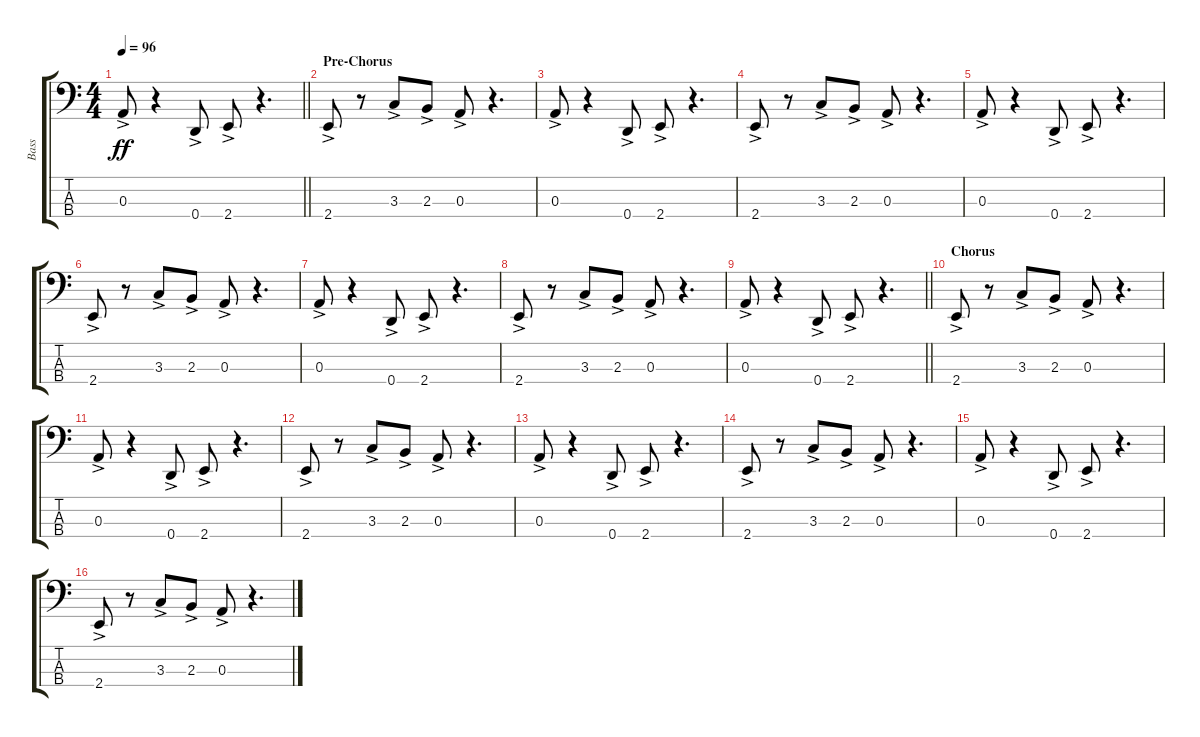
\track ("Bass" "Bass") {instrument electricbasspick}
\staff {score tabs}
\tuning (G2 D2 A1 D1) {hide}
\ts (4 4)
\tempo 96
\clef f4
\barLineRight lightlight
\ks c
0.3{ac}.8{dy ff} r.4 0.4{ac}.8 2.4{ac}.8 r.4{d} |
\section ("" "Pre-Chorus")
2.4{ac}.8 r.8 3.3{ac}.8 2.3{ac}.8 0.3{ac}.8 r.4{d} |
0.3{ac}.8 r.4 0.4{ac}.8 2.4{ac}.8 r.4{d} |
2.4{ac}.8 r.8 3.3{ac}.8 2.3{ac}.8 0.3{ac}.8 r.4{d} |
0.3{ac}.8 r.4 0.4{ac}.8 2.4{ac}.8 r.4{d} |
2.4{ac}.8 r.8 3.3{ac}.8 2.3{ac}.8 0.3{ac}.8 r.4{d} |
0.3{ac}.8 r.4 0.4{ac}.8 2.4{ac}.8 r.4{d} |
2.4{ac}.8 r.8 3.3{ac}.8 2.3{ac}.8 0.3{ac}.8 r.4{d} |
\barLineRight lightlight
0.3{ac}.8 r.4 0.4{ac}.8 2.4{ac}.8 r.4{d} |
\section ("" "Chorus")
2.4{ac}.8 r.8 3.3{ac}.8 2.3{ac}.8 0.3{ac}.8 r.4{d} |
0.3{ac}.8 r.4 0.4{ac}.8 2.4{ac}.8 r.4{d} |
2.4{ac}.8 r.8 3.3{ac}.8 2.3{ac}.8 0.3{ac}.8 r.4{d} |
0.3{ac}.8 r.4 0.4{ac}.8 2.4{ac}.8 r.4{d} |
2.4{ac}.8 r.8 3.3{ac}.8 2.3{ac}.8 0.3{ac}.8 r.4{d} |
0.3{ac}.8 r.4 0.4{ac}.8 2.4{ac}.8 r.4{d} |
2.4{ac}.8 r.8 3.3{ac}.8 2.3{ac}.8 0.3{ac}.8 r.4{d}
